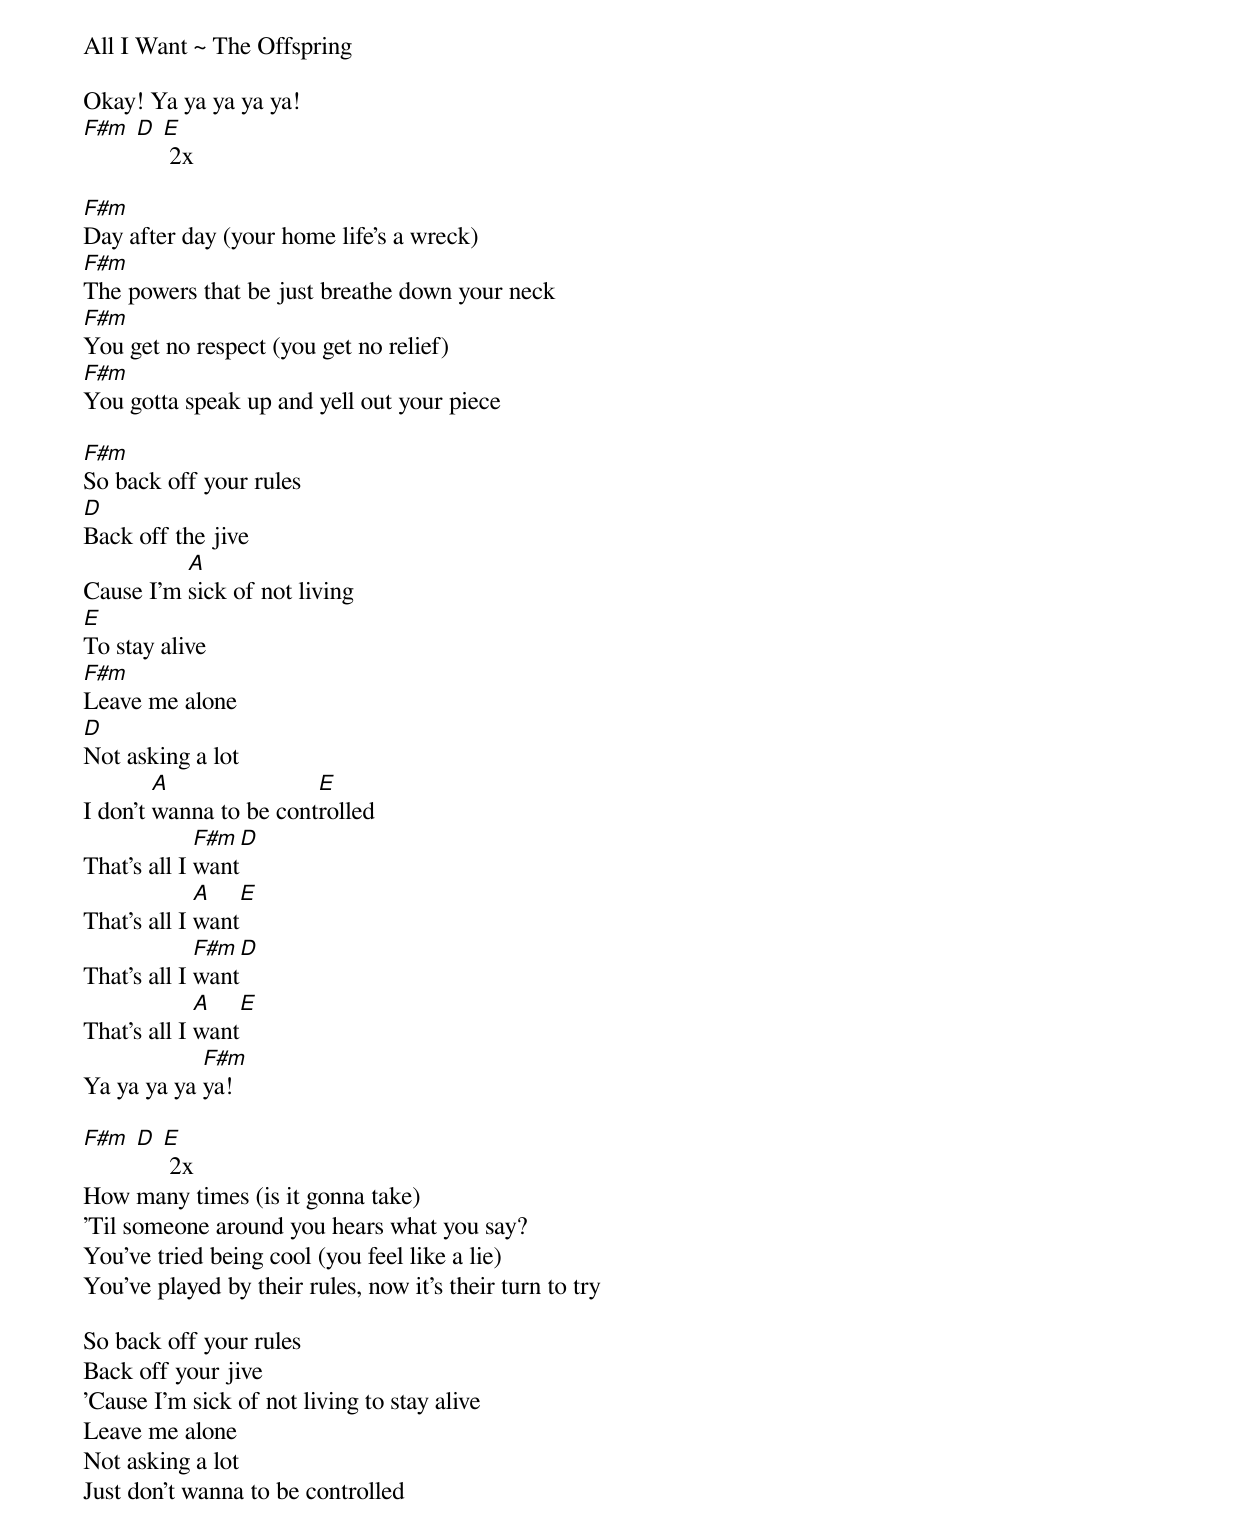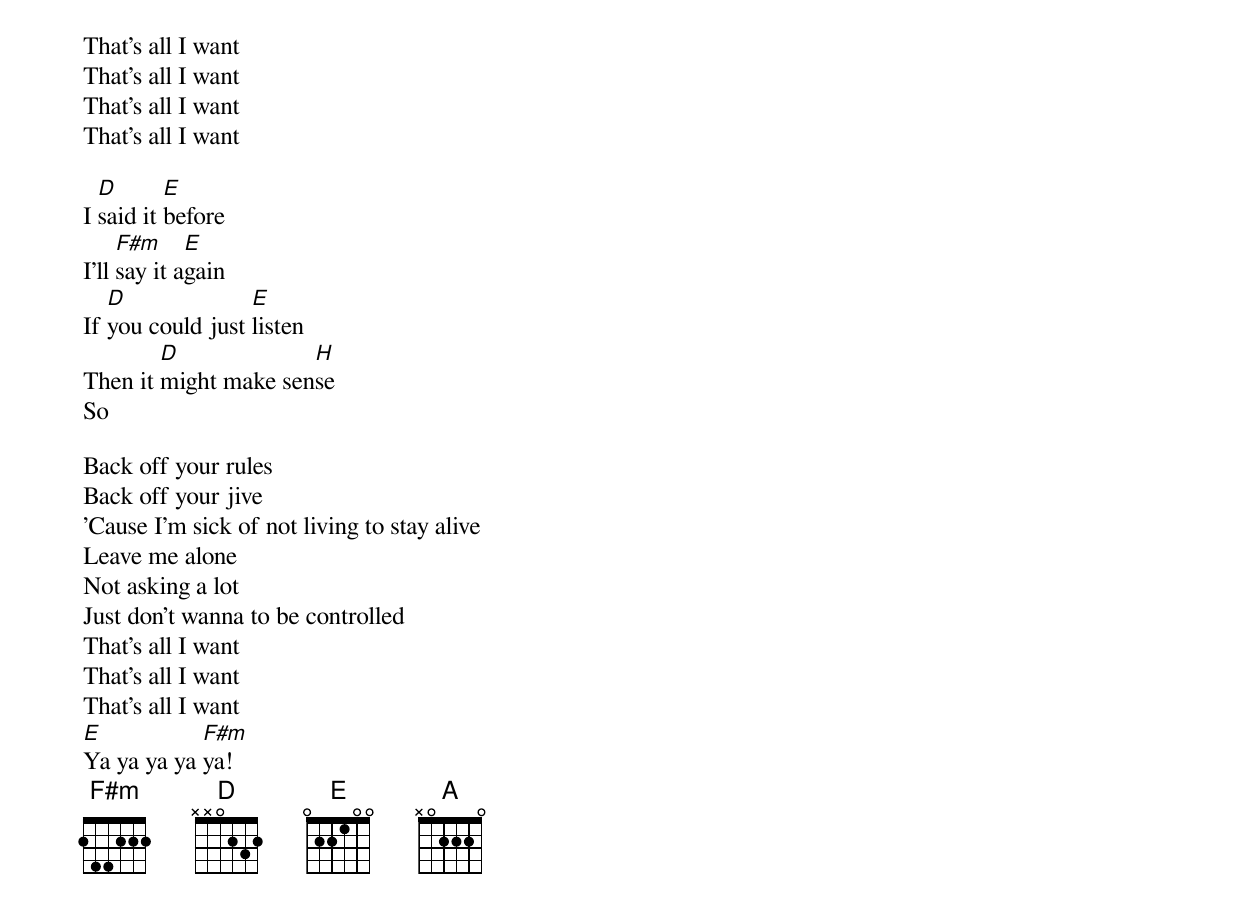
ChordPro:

All I Want ~ The Offspring

Okay! Ya ya ya ya ya!
[F#m] [D] [E] 2x

[F#m]Day after day (your home life's a wreck)
[F#m]The powers that be just breathe down your neck
[F#m]You get no respect (you get no relief)
[F#m]You gotta speak up and yell out your piece

[F#m]So back off your rules
[D]Back off the jive
Cause I'm [A]sick of not living
[E]To stay alive
[F#m]Leave me alone
[D]Not asking a lot
I don't [A]wanna to be cont[E]rolled
That's all I [F#m]want[D]
That's all I [A]want[E]
That's all I [F#m]want[D]
That's all I [A]want[E]
Ya ya ya ya [F#m]ya!

[F#m] [D] [E] 2x
How many times (is it gonna take)
'Til someone around you hears what you say?
You've tried being cool (you feel like a lie)
You've played by their rules, now it's their turn to try

So back off your rules
Back off your jive
'Cause I'm sick of not living to stay alive
Leave me alone
Not asking a lot
Just don't wanna to be controlled
That's all I want
That's all I want
That's all I want
That's all I want

I [D]said it [E]before
I'll [F#m]say it a[E]gain
If [D]you could just [E]listen
Then it [D]might make sen[H]se
So

Back off your rules
Back off your jive
'Cause I'm sick of not living to stay alive
Leave me alone
Not asking a lot
Just don't wanna to be controlled
That's all I want
That's all I want
That's all I want
[E]Ya ya ya ya [F#m]ya!
